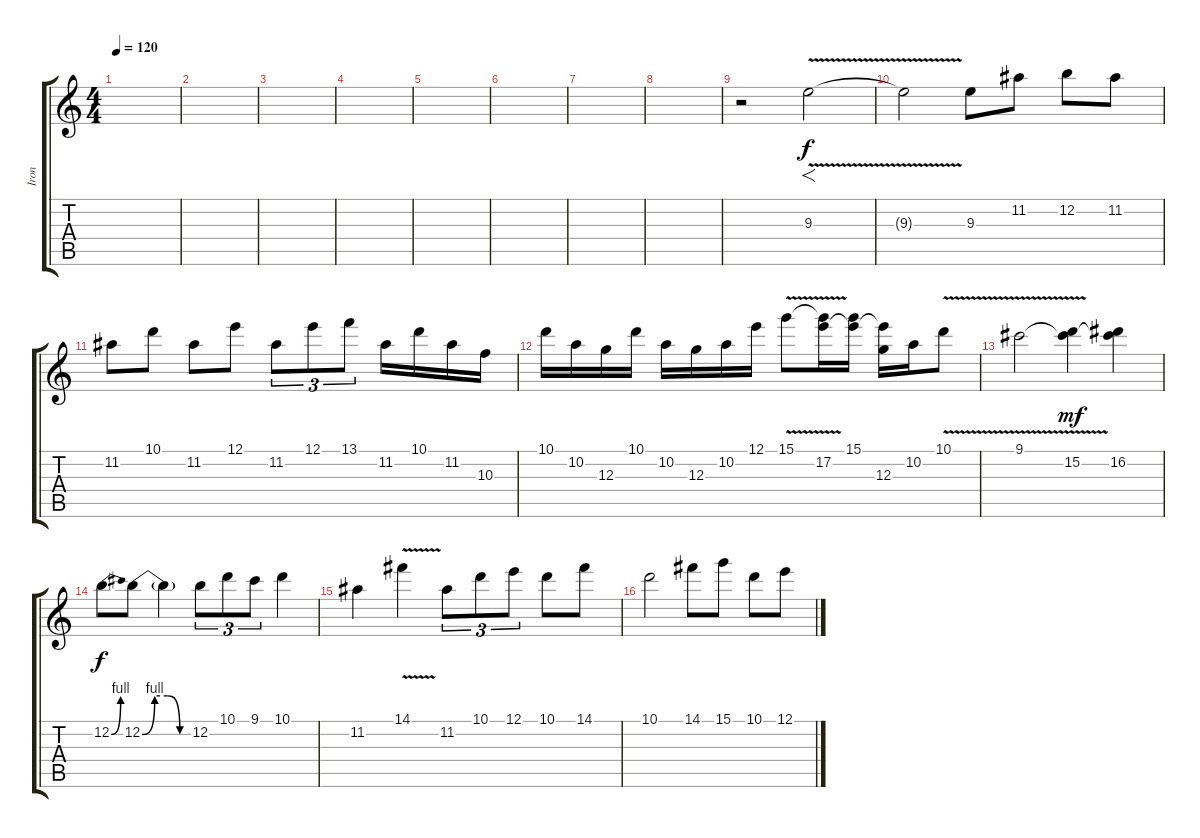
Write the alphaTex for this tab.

\track ("Iron" "Iron") {instrument overdrivenguitar}
\staff {score tabs}
\tuning (E4 B3 G3 D3 A2 E2) {hide}
\ts (4 4)
\tempo 120
\clef g2
\ks c
|
|
|
|
|
|
|
|
r.2 9.3{v}.2{f} |
9.3{t}.2 9.3.8 11.2.8 12.2.8 11.2.8 |
11.2.8 10.1.8 11.2.8 12.1.8 11.2.8{tu (3 2)} 12.1.8{tu (3 2)} 13.1.8{tu (3 2)} 11.2.16 10.1.16 11.2.16 10.3.16 |
10.1.16 10.2.16 12.3.16 10.1.16 10.2.16 12.3.16 10.2.16 12.1.16 15.1{v}.8 (15.1{t} 17.2).16 (15.1 17.2{t}).16 (17.2{t} 12.3).16 10.2.16 10.1{v}.8 |
9.1{v}.2 (9.1{t} 15.2).4{dy mf} (9.1{t} 16.2).4 |
12.2{be (bend 0 0 60 4)}.8{dy f} 12.2{be (custom 0 0 15 4 30 4 45 0 60 0)}.8 12.2{t}.4 12.2.8{tu (3 2)} 10.1.8{tu (3 2)} 9.1.8{tu (3 2)} 10.1.4 |
11.2.4 14.1{v}.4 11.2.8{tu (3 2)} 10.1.8{tu (3 2)} 12.1.8{tu (3 2)} 10.1.8 14.1.8 |
10.1.2 14.1.8 15.1.8 10.1.8 12.1.8
